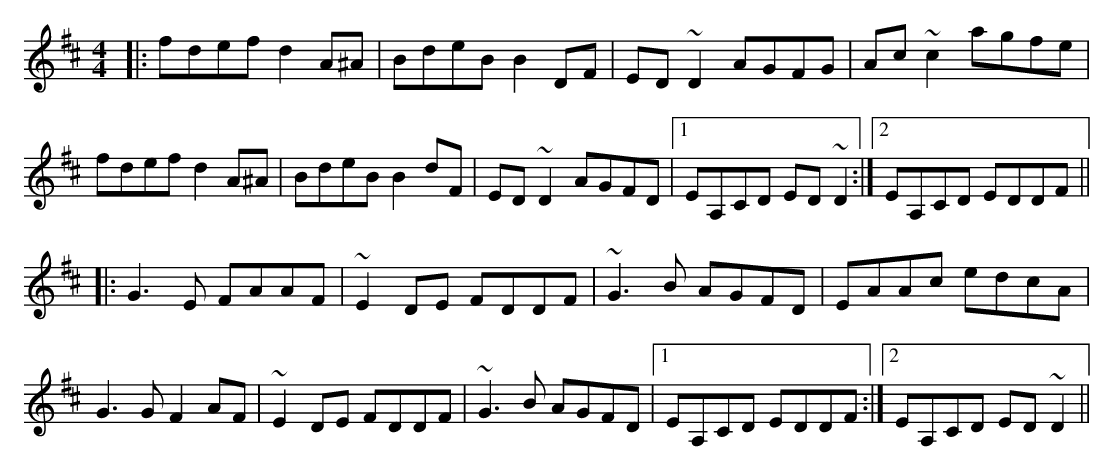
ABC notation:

X:1
M:4/4
K:D
|:fdef d2A^A|BdeB B2DF|ED~D2 AGFG|Ac~c2 agfe|
fdef d2A^A|BdeB B2dF|ED~D2 AGFD|1 EA,CD ED ~D2:|2 EA,CD EDDF||
|:G3E FAAF|~E2DE FDDF|~G3B AGFD|EAAc edcA|
G3G F2AF|~E2DE FDDF|~G3B AGFD|1 EA,CD EDDF:|2 EA,CD ED ~D2||
